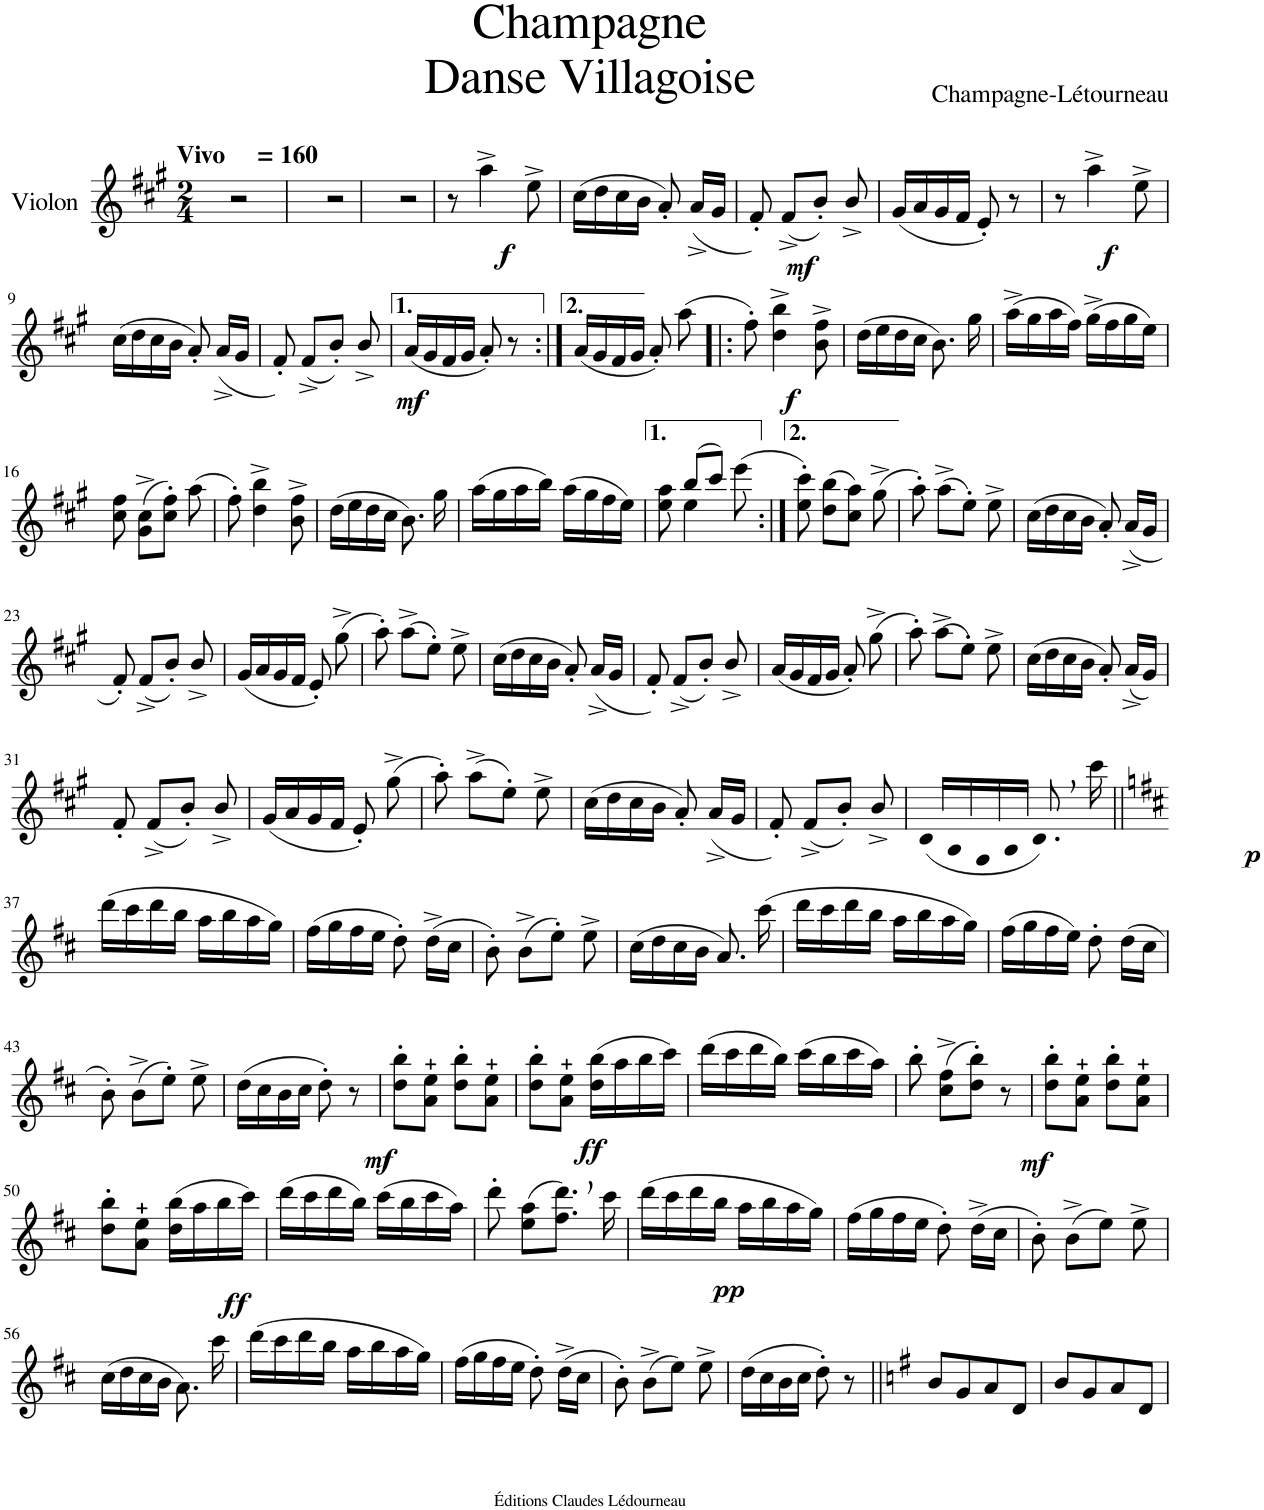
**kern	**dynam
*part1	*part1
*staff1	*staff1
*I"Violon	*
*I'Vln	*
*clefG2	*
*k[f#c#g#]	*
*M2/4	*
=1	=1
!LO:TX:a:B:t=Vivo     = 160	!
2r	.
=2	=2
2r	.
=3	=3
2r	.
=4	=4
8r	.
!	!LO:DY:b
4aa^\	f
8ee^\	.
=5	=5
(16cc#\LL	.
16dd\	.
16cc#\	.
16b\JJ	.
8a'/)	.
!	!LO:DY:b
(16a^/LL	mf
16g#/JJ	.
=6	=6
8f#'/)	.
(8f#^/L	.
8b'/J)	.
8b^/	.
=7	=7
(16g#/LL	.
16a/	.
16g#/	.
16f#/JJ	.
8e'/)	.
8r	.
=8	=8
8r	.
!	!LO:DY:b
4aa^\	f
8ee^\	.
!!LO:LB:g=z
=9	=9
(16cc#\LL	.
16dd\	.
16cc#\	.
16b\JJ	.
8a'/)	.
!	!LO:DY:b
(16a^/LL	mf
16g#/JJ	.
=10	=10
8f#'/)	.
(8f#^/L	.
8b'/J)	.
8b^/	.
=11	=11
(16a/LL	.
16g#/	.
16f#/	.
16g#/JJ	.
8a'/)	.
8r	.
=12:|!	=12:|!
(16a/LL	.
16g#/	.
16f#/	.
16g#/JJ	.
!	!LO:DY:b
8a'/)	f
(8aa\	.
=13!|:	=13!|:
8ff#'\)	.
4dd\^ 4bb\^	.
8b\^ 8ff#\^	.
=14	=14
(16dd\LL	.
16ee\	.
16dd\	.
16cc#\JJ	.
8.b\)	.
16gg#\	.
=15	=15
(16aa^\LL	.
16gg#\	.
16aa\	.
16ff#\JJ)	.
(16gg#^\LL	.
16ff#\	.
16gg#\	.
16ee\JJ)	.
!!LO:LB:g=z
=16	=16
8cc#\ 8ff#\	.
(8g#\^ 8cc#\^L	.
8cc#\' 8ff#\'J)	.
(8aa\	.
=17	=17
8ff#'\)	.
4dd\^ 4bb\^	.
8b\^ 8ff#\^	.
=18	=18
(16dd\LL	.
16ee\	.
16dd\	.
16cc#\JJ	.
8.b\)	.
16gg#\	.
=19	=19
(16aa\LL	.
16gg#\	.
16aa\	.
16bb\JJ)	.
(16aa\LL	.
16gg#\	.
16ff#\	.
16ee\JJ)	.
=20	=20
*^	*
8ee\ 8aa\	8ryy	.
(8bb/L	4ee\	.
8ccc#/J)	.	.
(8eee\	8ryy	.
*v	*v	*
=20:|!	=20:|!
8ee\' 8ccc#\')	.
(8dd\ 8bb\L	.
8cc#\ 8aa\J)	.
(8gg#^\	.
=21	=21
8aa'\)	.
(8aa^\L	.
8ee'\J)	.
8ee^\	.
=22	=22
(16cc#\LL	.
16dd\	.
16cc#\	.
16b\JJ	.
8a'/)	.
(16a^/LL	.
16g#/JJ	.
!!LO:LB:g=z
=23	=23
8f#'/)	.
(8f#^/L	.
8b'/J)	.
8b^/	.
=24	=24
(16g#/LL	.
16a/	.
16g#/	.
16f#/JJ	.
8e'/)	.
(8gg#^\	.
=25	=25
8aa'\)	.
(8aa^\L	.
8ee'\J)	.
8ee^\	.
=26	=26
(16cc#\LL	.
16dd\	.
16cc#\	.
16b\JJ	.
8a'/)	.
(16a^/LL	.
16g#/JJ	.
=27	=27
8f#'/)	.
(8f#^/L	.
8b'/J)	.
8b^/	.
=28	=28
(16a/LL	.
16g#/	.
16f#/	.
16g#/JJ	.
8a'/)	.
(8gg#^\	.
=29	=29
8aa'\)	.
(8aa^\L	.
8ee'\J)	.
8ee^\	.
=30	=30
(16cc#\LL	.
16dd\	.
16cc#\	.
16b\JJ	.
8a'/)	.
(16a^/LL	.
16g#/JJ)	.
!!LO:LB:g=z
=31	=31
8f#'/	.
(8f#^/L	.
8b'/J)	.
8b^/	.
=32	=32
(16g#/LL	.
16a/	.
16g#/	.
16f#/JJ	.
8e'/)	.
(8gg#^\	.
=33	=33
8aa'\)	.
(8aa^\L	.
8ee'\J)	.
8ee^\	.
=34	=34
(16cc#\LL	.
16dd\	.
16cc#\	.
16b\JJ	.
8a'/)	.
(16a^/LL	.
16g#/JJ	.
=35	=35
8f#'/)	.
(8f#^/L	.
8b'/J)	.
8b^/	.
=36	=36
(16a/LL	.
16g#/	.
16f#/	.
16g#/JJ	.
8.a,/)	.
!	!LO:DY:b
16ccc#\	p
!!LO:LB:g=z
=37||	=37||
*k[f#c#]	*
(16ddd\LL	.
16ccc#\	.
16ddd\	.
16bb\JJ	.
16aa\LL	.
16bb\	.
16aa\	.
16gg\JJ)	.
=38	=38
(16ff#\LL	.
16gg\	.
16ff#\	.
16ee\JJ	.
8dd'\)	.
(16dd^\LL	.
16cc#\JJ	.
=39	=39
8b'\)	.
(8b^\L	.
8ee'\J)	.
8ee^\	.
=40	=40
(16cc#\LL	.
16dd\	.
16cc#\	.
16b\JJ	.
8.a/)	.
(16ccc#\	.
=41	=41
16ddd\LL	.
16ccc#\	.
16ddd\	.
16bb\JJ	.
16aa\LL	.
16bb\	.
16aa\	.
16gg\JJ)	.
=42	=42
(16ff#\LL	.
16gg\	.
16ff#\	.
16ee\JJ)	.
8dd'\	.
(16dd\LL	.
16cc#\JJ	.
!!LO:LB:g=z
=43	=43
8b'\)	.
(8b^\L	.
8ee'\J)	.
8ee^\	.
=44	=44
(16dd\LL	.
16cc#\	.
16b\	.
16cc#\JJ	.
8dd'\)	.
8r	.
=45	=45
!	!LO:DY:b
8dd\' 8bb\'L	mf
8a\ 8ee\J	.
8dd\' 8bb\'L	.
8a\ 8ee\J	.
=46	=46
8dd\' 8bb\'L	.
8a\ 8ee\J	.
!	!LO:DY:b
(16dd\ 16bb\LL	ff
16aa\	.
16bb\	.
16ccc#\JJ)	.
=47	=47
(16ddd\LL	.
16ccc#\	.
16ddd\	.
16bb\JJ)	.
(16ccc#\LL	.
16bb\	.
16ccc#\	.
16aa\JJ)	.
=48	=48
8bb'\	.
(8cc#\^ 8ff#\^L	.
8dd\' 8bb\'J)	.
8r	.
=49	=49
!	!LO:DY:b
8dd\' 8bb\'L	mf
8a\ 8ee\J	.
8dd\' 8bb\'L	.
8a\ 8ee\J	.
!!LO:LB:g=z
=50	=50
8dd\' 8bb\'L	.
8a\ 8ee\J	.
!	!LO:DY:b
(16dd\ 16bb\LL	ff
16aa\	.
16bb\	.
16ccc#\JJ)	.
=51	=51
(16ddd\LL	.
16ccc#\	.
16ddd\	.
16bb\JJ)	.
(16ccc#\LL	.
16bb\	.
16ccc#\	.
16aa\JJ)	.
=52	=52
8ddd'\	.
(8ee\ 8aa\L	.
8.ff#\, 8.ddd\,J)	.
!	!LO:DY:b
16ccc#\	pp
=53	=53
(16ddd\LL	.
16ccc#\	.
16ddd\	.
16bb\JJ	.
16aa\LL	.
16bb\	.
16aa\	.
16gg\JJ)	.
=54	=54
(16ff#\LL	.
16gg\	.
16ff#\	.
16ee\JJ	.
8dd'\)	.
(16dd^\LL	.
16cc#\JJ	.
=55	=55
8b'\)	.
(8b^\L	.
8ee\J)	.
8ee^\	.
!!LO:LB:g=z
=56	=56
(16cc#\LL	.
16dd\	.
16cc#\	.
16b\JJ	.
8.a\)	.
16ccc#\	.
=57	=57
(16ddd\LL	.
16ccc#\	.
16ddd\	.
16bb\JJ	.
16aa\LL	.
16bb\	.
16aa\	.
16gg\JJ)	.
=58	=58
(16ff#\LL	.
16gg\	.
16ff#\	.
16ee\JJ	.
8dd'\)	.
(16dd^\LL	.
16cc#\JJ	.
=59	=59
8b'\)	.
(8b^\L	.
8ee\J)	.
8ee^\	.
=60	=60
(16dd\LL	.
16cc#\	.
16b\	.
16cc#\JJ	.
8dd'\)	.
8r	.
=61||	=61||
*k[f#]	*
8b/L	.
8g/	.
8a/	.
8d/J	.
=62	=62
8b/L	.
8g/	.
8a/	.
8d/J	.
=	=
*-	*-
